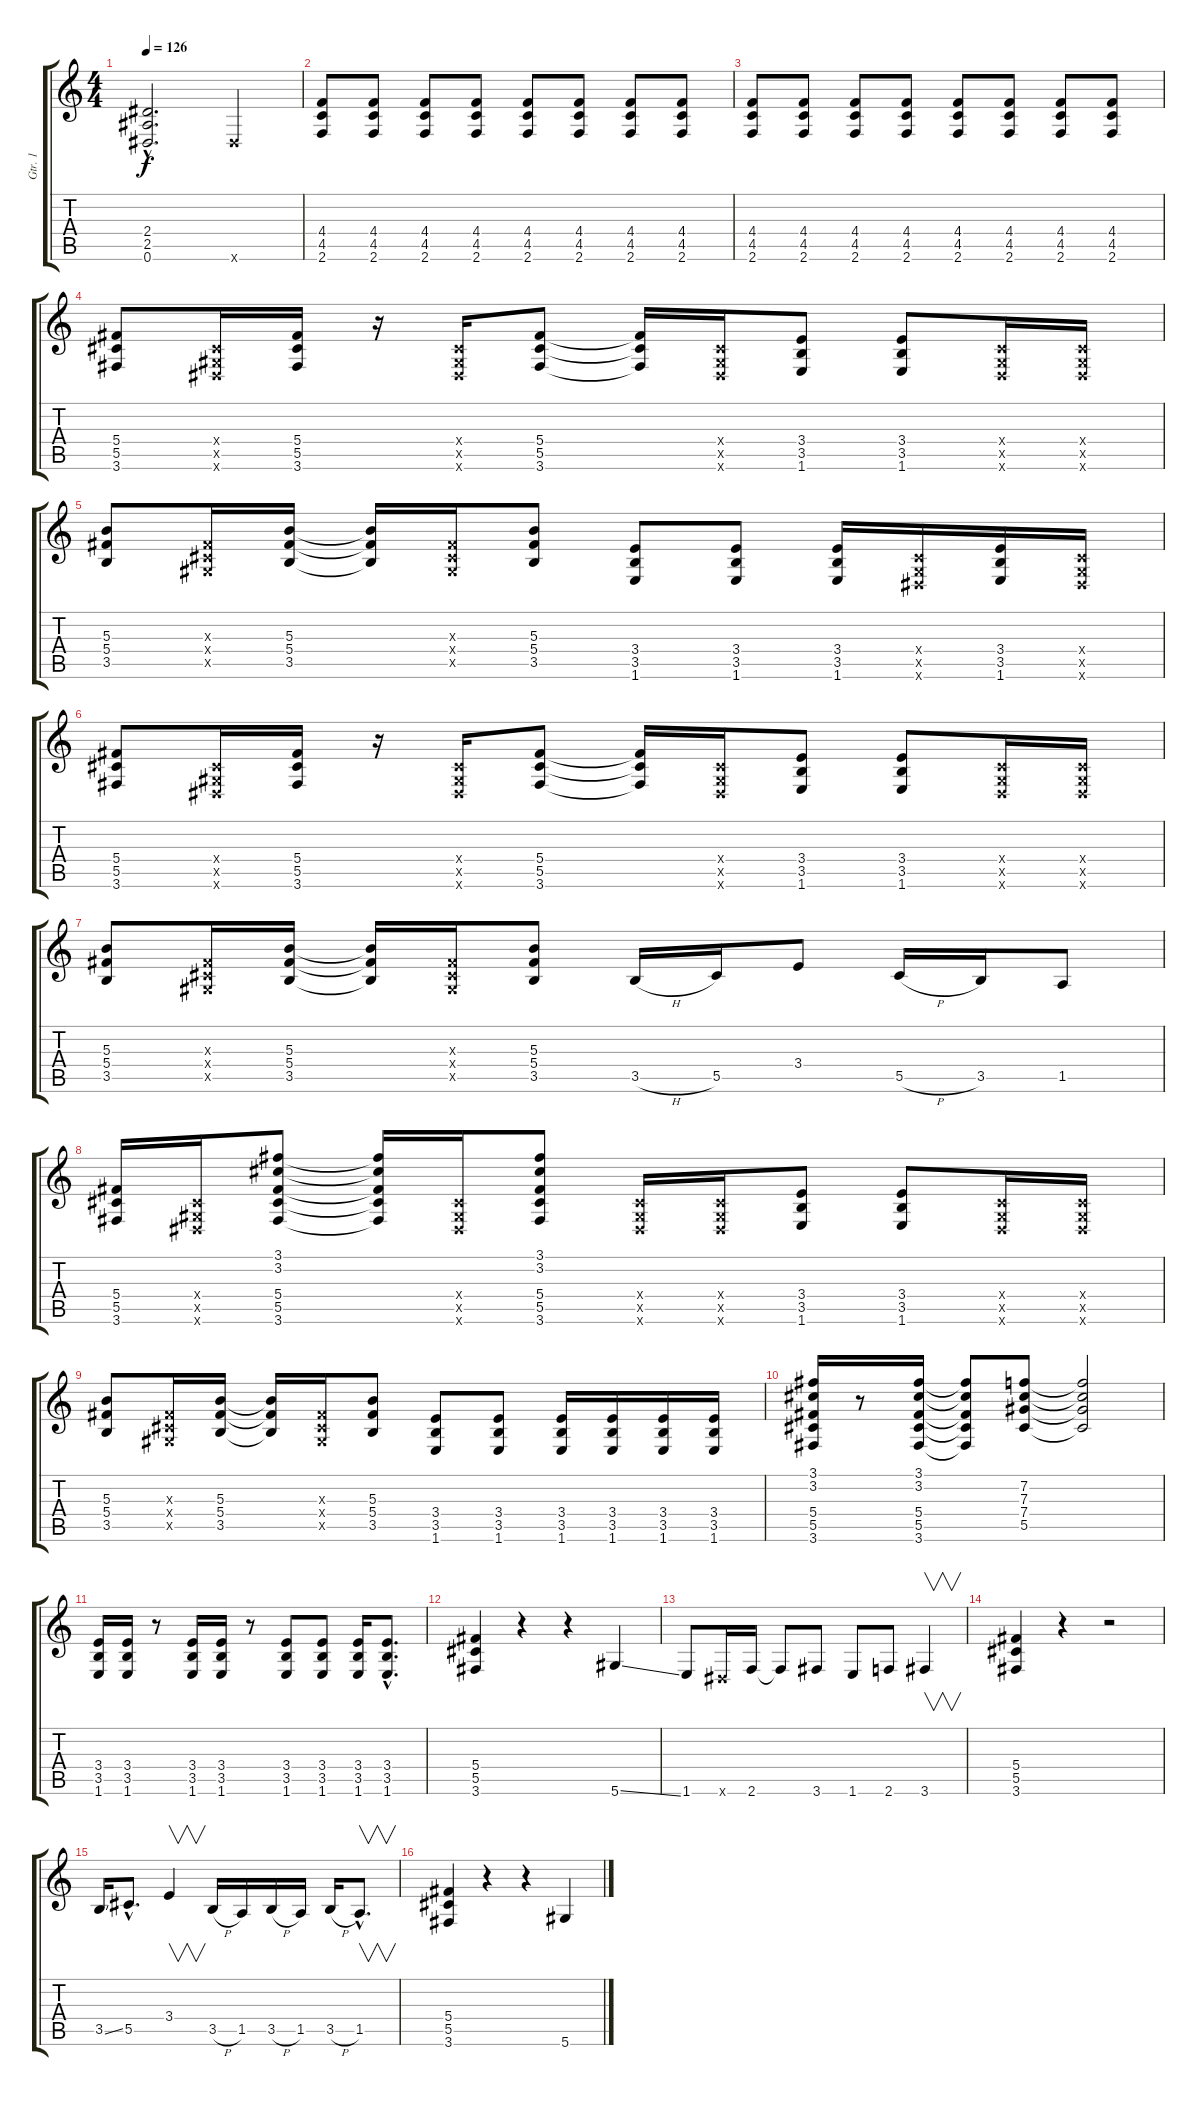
\track ("Gtr. 1" "Gtr. 1") {instrument distortionguitar}
\staff {score tabs}
\tuning (Eb4 Bb3 Gb3 Db3 Ab2 Eb2) {hide}
\ts (4 4)
\tempo 126
\clef g2
\ks c
(2.4{hac} 2.5{hac} 0.6{hac}).2{d dy f instrument distortionguitar} 0.6{x}.4 |
(4.4 4.5 2.6).8 (4.4 4.5 2.6).8 (4.4 4.5 2.6).8 (4.4 4.5 2.6).8 (4.4 4.5 2.6).8 (4.4 4.5 2.6).8 (4.4 4.5 2.6).8 (4.4 4.5 2.6).8 |
(4.4 4.5 2.6).8 (4.4 4.5 2.6).8 (4.4 4.5 2.6).8 (4.4 4.5 2.6).8 (4.4 4.5 2.6).8 (4.4 4.5 2.6).8 (4.4 4.5 2.6).8 (4.4 4.5 2.6).8 |
(5.4 5.5 3.6).8 (0.4{x} 0.5{x} 0.6{x}).16 (5.4 5.5 3.6).16 r.16 (0.4{x} 0.5{x} 0.6{x}).16 (5.4 5.5 3.6).8 (5.4{t} 5.5{t} 3.6{t}).16 (0.4{x} 0.5{x} 0.6{x}).16 (3.4 3.5 1.6).8 (3.4 3.5 1.6).8 (0.4{x} 0.5{x} 0.6{x}).16 (0.4{x} 0.5{x} 0.6{x}).16 |
(5.3 5.4 3.5).8 (0.3{x} 0.4{x} 0.5{x}).16 (5.3 5.4 3.5).16 (5.3{t} 5.4{t} 3.5{t}).16 (0.3{x} 0.4{x} 0.5{x}).16 (5.3 5.4 3.5).8 (3.4 3.5 1.6).8 (3.4 3.5 1.6).8 (3.4 3.5 1.6).16 (0.4{x} 0.5{x} 0.6{x}).16 (3.4 3.5 1.6).16 (0.4{x} 0.5{x} 0.6{x}).16 |
(5.4 5.5 3.6).8 (0.4{x} 0.5{x} 0.6{x}).16 (5.4 5.5 3.6).16 r.16 (0.4{x} 0.5{x} 0.6{x}).16 (5.4 5.5 3.6).8 (5.4{t} 5.5{t} 3.6{t}).16 (0.4{x} 0.5{x} 0.6{x}).16 (3.4 3.5 1.6).8 (3.4 3.5 1.6).8 (0.4{x} 0.5{x} 0.6{x}).16 (0.4{x} 0.5{x} 0.6{x}).16 |
(5.3 5.4 3.5).8 (0.3{x} 0.4{x} 0.5{x}).16 (5.3 5.4 3.5).16 (5.3{t} 5.4{t} 3.5{t}).16 (0.3{x} 0.4{x} 0.5{x}).16 (5.3 5.4 3.5).8 3.5{h}.16 5.5.16 3.4.8 5.5{h}.16 3.5.16 1.5.8 |
(5.4 5.5 3.6).16 (0.4{x} 0.5{x} 0.6{x}).16 (3.1 3.2 5.4 5.5 3.6).8 (3.1{t} 3.2{t} 5.4{t} 5.5{t} 3.6{t}).16 (0.4{x} 0.5{x} 0.6{x}).16 (3.1 3.2 5.4 5.5 3.6).8 (0.4{x} 0.5{x} 0.6{x}).16 (0.4{x} 0.5{x} 0.6{x}).16 (3.4 3.5 1.6).8 (3.4 3.5 1.6).8 (0.4{x} 0.5{x} 0.6{x}).16 (0.4{x} 0.5{x} 0.6{x}).16 |
(5.3 5.4 3.5).8 (0.3{x} 0.4{x} 0.5{x}).16 (5.3 5.4 3.5).16 (5.3{t} 5.4{t} 3.5{t}).16 (0.3{x} 0.4{x} 0.5{x}).16 (5.3 5.4 3.5).8 (3.4 3.5 1.6).8 (3.4 3.5 1.6).8 (3.4 3.5 1.6).16 (3.4 3.5 1.6).16 (3.4 3.5 1.6).16 (3.4 3.5 1.6).16 |
(3.1 3.2 5.4 5.5 3.6).16 r.8 (3.1 3.2 5.4 5.5 3.6).16 (3.1{t} 3.2{t} 5.4{t} 5.5{t} 3.6{t}).8 (7.2 7.3 7.4 5.5).8 (7.2{t} 7.3{t} 7.4{t} 5.5{t}).2 |
(3.4 3.5 1.6).16 (3.4 3.5 1.6).16 r.8 (3.4 3.5 1.6).16 (3.4 3.5 1.6).16 r.8 (3.4 3.5 1.6).8 (3.4 3.5 1.6).8 (3.4 3.5 1.6).16 (3.4{hac} 3.5{hac} 1.6{hac}).8{d} |
(5.4 5.5 3.6).4 r.4 r.4 5.6{ss}.4 |
1.6.8 0.6{x}.16 2.6.16 2.6{t}.8 3.6.8 1.6.8 2.6.8 3.6.4{v} |
(5.4 5.5 3.6).4 r.4 r.2 |
3.5{ss}.16 5.5{hac}.8{d} 3.4.4{v} 3.5{h}.16 1.5.16 3.5{h}.16 1.5.16 3.5{h}.16 1.5{hac}.8{v d} |
(5.4 5.5 3.6).4 r.4 r.4 5.6{ss}.4
